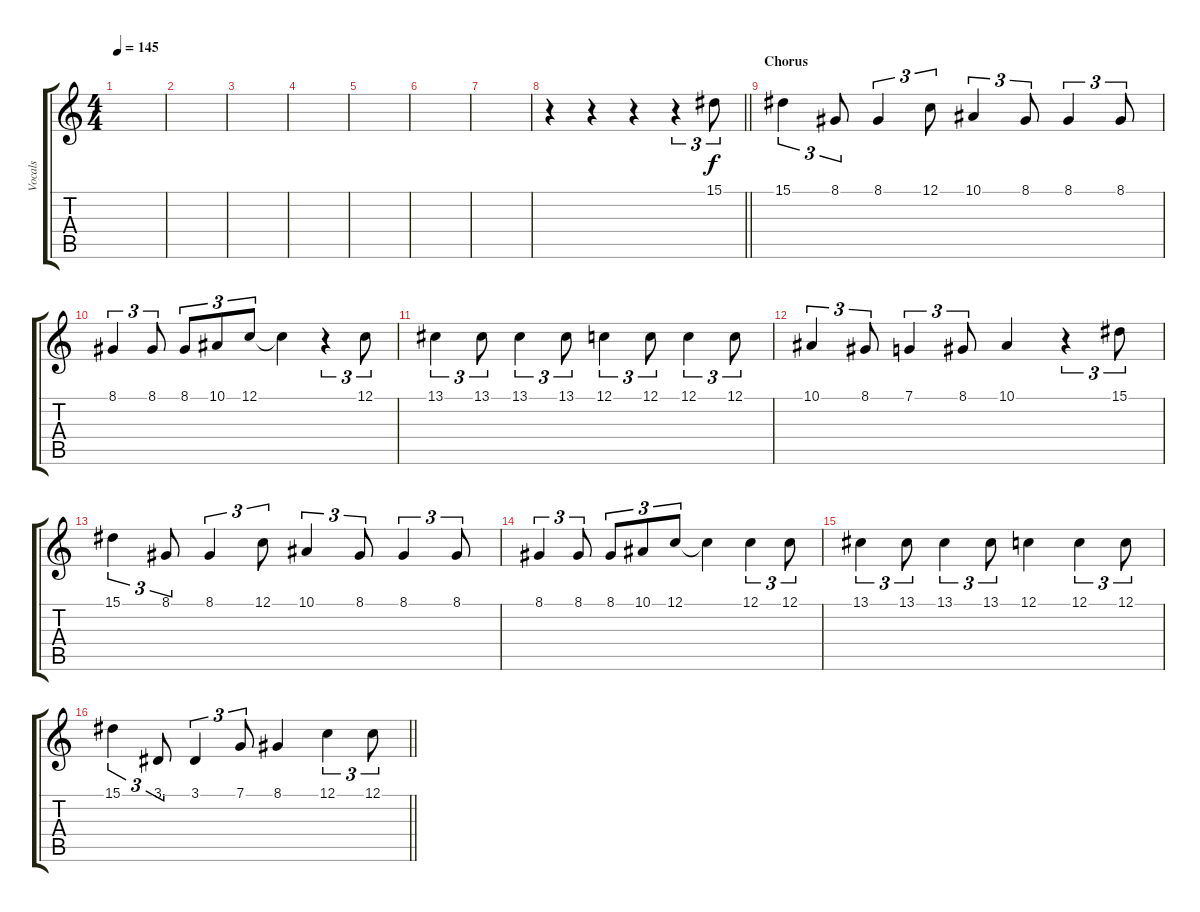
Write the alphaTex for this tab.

\track ("Vocals" "Vocals") {instrument lead2sawtooth}
\staff {score tabs}
\tuning (C4 G3 Eb3 Bb2 F2 C2) {hide}
\ts (4 4)
\tempo 145
\clef g2
\ks c
|
|
|
|
|
|
|
\barLineRight lightlight
r.4 r.4 r.4 r.4{tu (3 2)} 15.1.8{tu (3 2)} |
\section ("" "Chorus")
15.1.4{tu (3 2)} 8.1.8{tu (3 2)} 8.1.4{tu (3 2)} 12.1.8{tu (3 2)} 10.1.4{tu (3 2)} 8.1.8{tu (3 2)} 8.1.4{tu (3 2)} 8.1.8{tu (3 2)} |
8.1.4{tu (3 2)} 8.1.8{tu (3 2)} 8.1.8{tu (3 2)} 10.1.8{tu (3 2)} 12.1.8{tu (3 2)} 12.1{t}.4 r.4{tu (3 2)} 12.1.8{tu (3 2)} |
13.1.4{tu (3 2)} 13.1.8{tu (3 2)} 13.1.4{tu (3 2)} 13.1.8{tu (3 2)} 12.1.4{tu (3 2)} 12.1.8{tu (3 2)} 12.1.4{tu (3 2)} 12.1.8{tu (3 2)} |
10.1.4{tu (3 2)} 8.1.8{tu (3 2)} 7.1.4{tu (3 2)} 8.1.8{tu (3 2)} 10.1.4 r.4{tu (3 2)} 15.1.8{tu (3 2)} |
15.1.4{tu (3 2)} 8.1.8{tu (3 2)} 8.1.4{tu (3 2)} 12.1.8{tu (3 2)} 10.1.4{tu (3 2)} 8.1.8{tu (3 2)} 8.1.4{tu (3 2)} 8.1.8{tu (3 2)} |
8.1.4{tu (3 2)} 8.1.8{tu (3 2)} 8.1.8{tu (3 2)} 10.1.8{tu (3 2)} 12.1.8{tu (3 2)} 12.1{t}.4 12.1.4{tu (3 2)} 12.1.8{tu (3 2)} |
13.1.4{tu (3 2)} 13.1.8{tu (3 2)} 13.1.4{tu (3 2)} 13.1.8{tu (3 2)} 12.1.4 12.1.4{tu (3 2)} 12.1.8{tu (3 2)} |
\barLineRight lightlight
15.1.4{tu (3 2)} 3.1.8{tu (3 2)} 3.1.4{tu (3 2)} 7.1.8{tu (3 2)} 8.1.4 12.1.4{tu (3 2)} 12.1.8{tu (3 2)}
